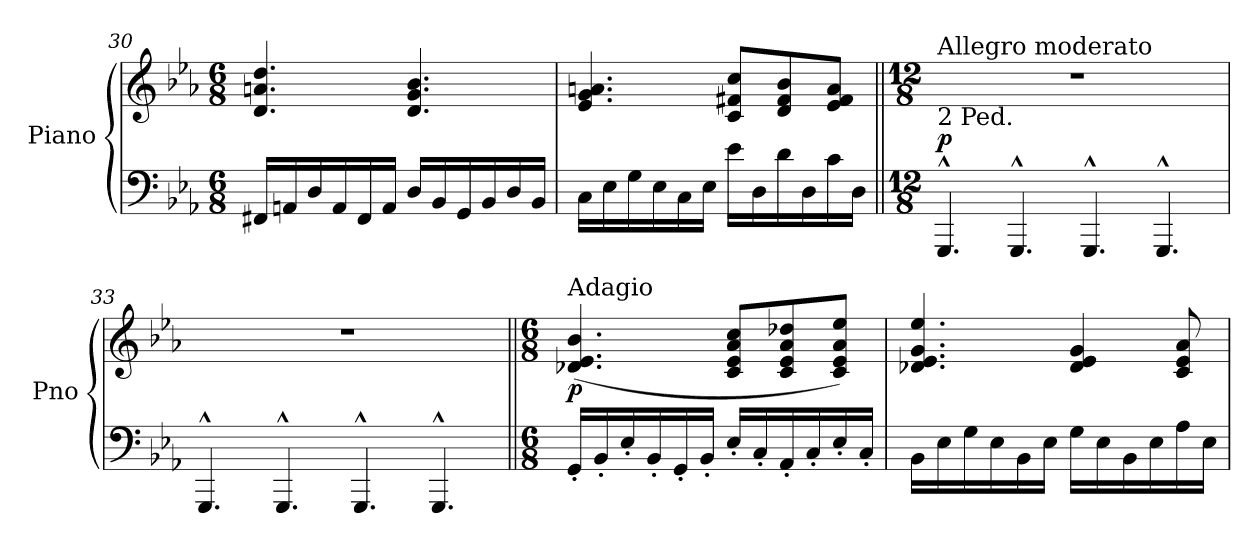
**kern	**kern	**dynam
*part1	*part1	*part1
*staff2	*staff1	*staff1/2
*I"Piano	*	*
*I'Pno	*	*
*clefF4	*clefG2	*
*k[b-e-a-]	*k[b-e-a-]	*
*E-:	*E-:	*
*M6/8	*M6/8	*
=30	=30	=30
16FF#X/LL	4.d/ 4.an/ 4.dd/	.
16AAn/	.	.
16D/	.	.
16AA/	.	.
16FF#/	.	.
16AA/JJ	.	.
16D/LL	4.d/ 4.g/ 4.b-/	.
16BB-/	.	.
16GG/	.	.
16BB-/	.	.
16D/	.	.
16BB-/JJ	.	.
=31	=31	=31
16C\LL	4.e-/ 4.g/ 4.an/	.
16E-\	.	.
16G\	.	.
16E-\	.	.
16C\	.	.
16E-\JJ	.	.
16e-\LL	8c/ 8f#X/ 8cc/L	.
16D\	.	.
16d\	8d/ 8f#/ 8b-/	.
16D\	.	.
16c\	8e-/ 8f#/ 8a/J	.
16D\JJ	.	.
!!LO:LB:g=z
=32||	=32||	=32||
*M12/8	*M12/8	*
*	*MM198	*
!	!LO:TX:b:t=2 Ped.	!
!	!LO:TX:a:t=Allegro moderato	!
!	!	!LO:DY:a=2
4.GGG^^/	1.r	p
4.GGG^^/	.	.
4.GGG^^/	.	.
4.GGG^^/	.	.
=33	=33	=33
4.GGG^^/	1.r	.
4.GGG^^/	.	.
4.GGG^^/	.	.
4.GGG^^/	.	.
=34||	=34||	=34||
*M6/8	*M6/8	*
!	!LO:TX:a:t=Adagio	!
!	!	!LO:DY:b
16GG'/LL	(4.d-X/ 4.e-/ 4.b-/	p
16BB-'/	.	.
16E-'/	.	.
16BB-'/	.	.
16GG'/	.	.
16BB-'/JJ	.	.
16E-'/LL	8c/ 8e-/ 8a-/ 8cc/L	.
16C'/	.	.
16AA-'/	8c/ 8e-/ 8a-/ 8dd-X/	.
16C'/	.	.
16E-'/	8c/ 8e-/ 8a-/ 8ee-/J)	.
16C'/JJ	.	.
=35	=35	=35
16BB-\LL	4.d-X/ 4.e-/ 4.g/ 4.ee-/	.
16E-\	.	.
16G\	.	.
16E-\	.	.
16BB-\	.	.
16E-\JJ	.	.
16G\LL	4d-/ 4e-/ 4g/	.
16E-\	.	.
16BB-\	.	.
16E-\	.	.
16A-\	8c/ 8e-/ 8a-/	.
16E-\JJ	.	.
=	=	=
*-	*-	*-
